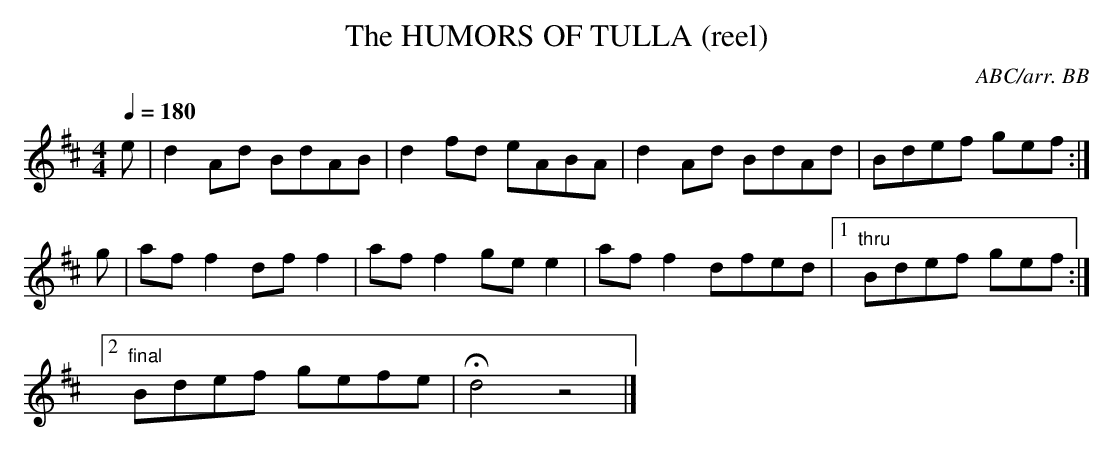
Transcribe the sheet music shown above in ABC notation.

X:1
T:The HUMORS OF TULLA (reel)
C:ABC/arr. BB
Q:1/4=180
M:4/4
L:1/8
K:D
e|d2Ad BdAB|d2fd eABA|d2Ad BdAd|Bdef gef :|
g|aff2 dff2|aff2 gee2|aff2 dfed|1 "thru"Bdef gef:|
[2 "final"Bdef gefe|Hd4z4|]
